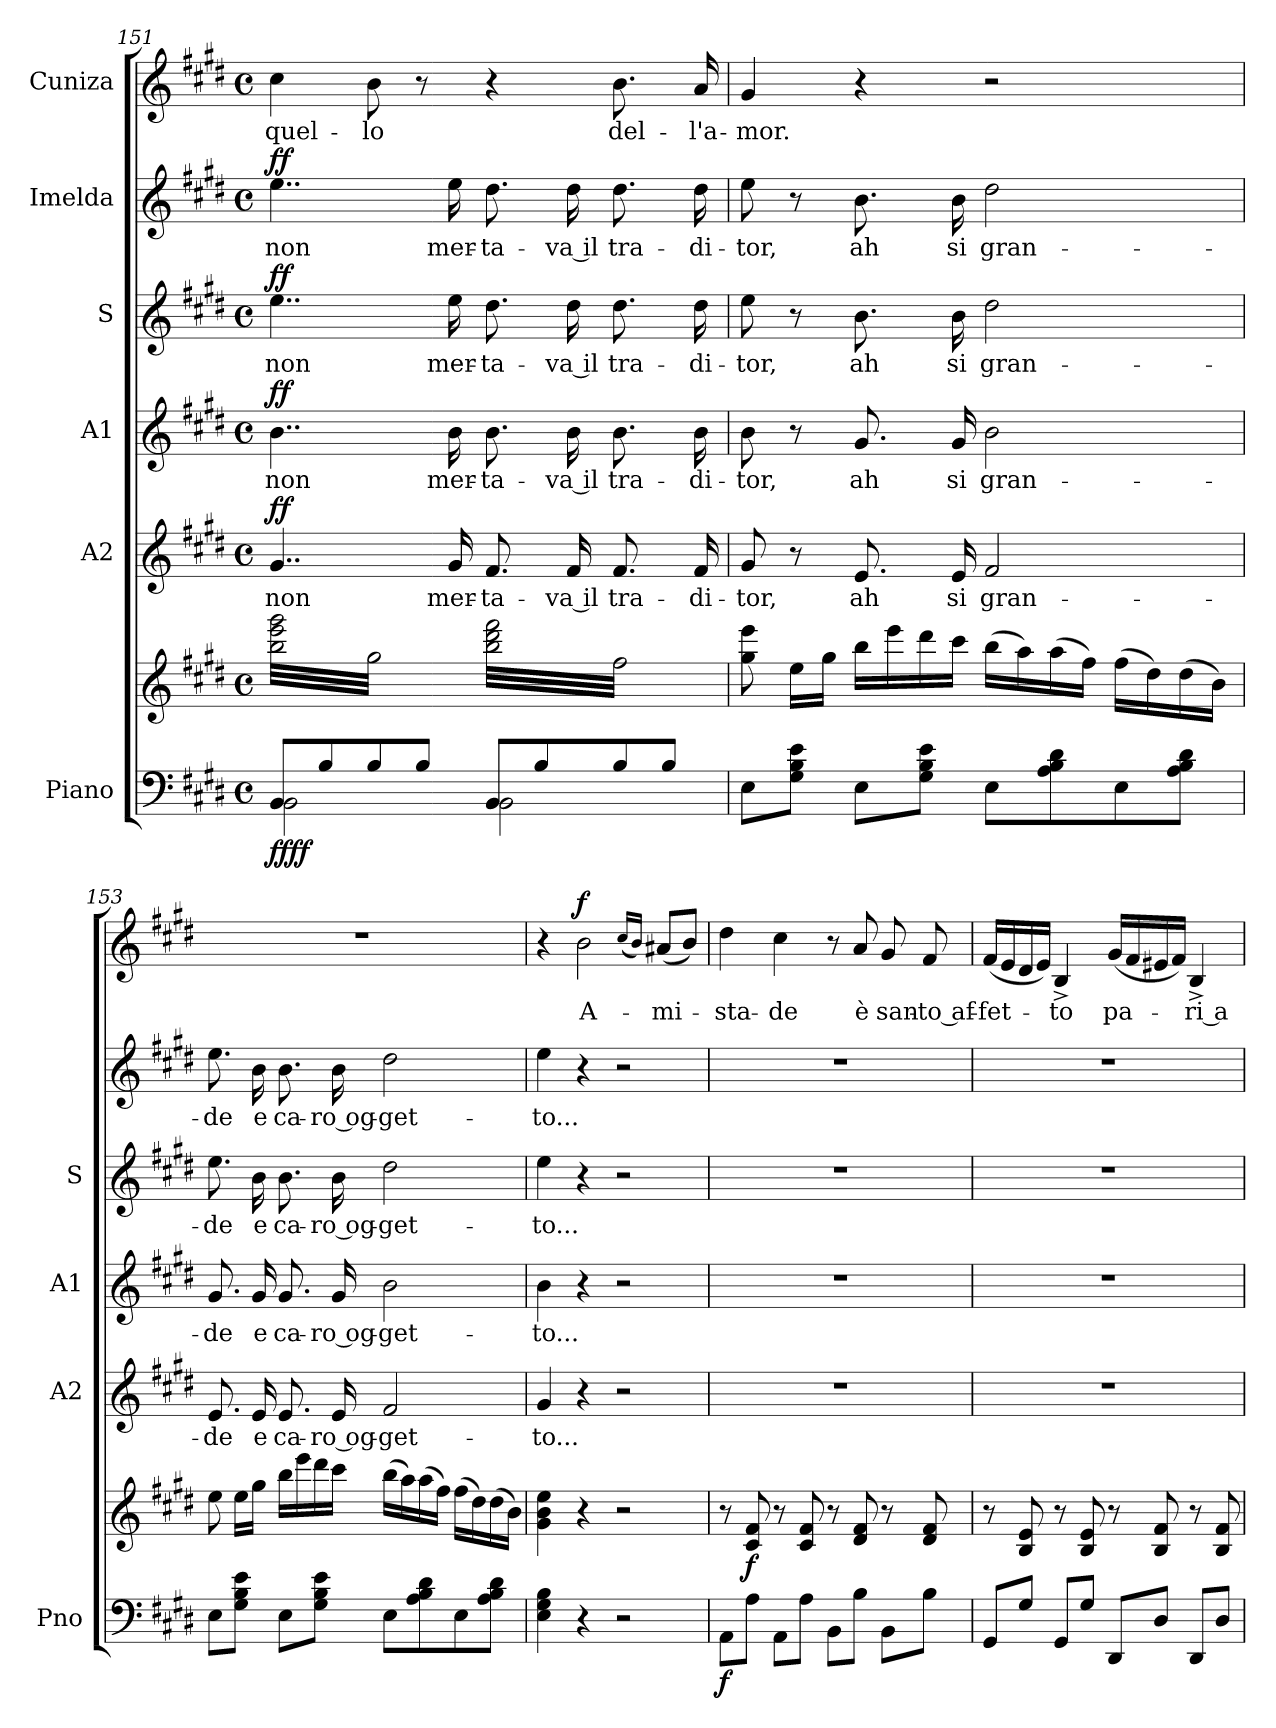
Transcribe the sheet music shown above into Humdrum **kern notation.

**kern	**kern	**dynam	**kern	**text	**dynam	**kern	**text	**dynam	**kern	**text	**dynam	**kern	**text	**dynam	**kern	**text	**dynam
*part6	*part6	*part6	*part5	*part5	*part5	*part4	*part4	*part4	*part3	*part3	*part3	*part2	*part2	*part2	*part1	*part1	*part1
*staff7	*staff6	*staff6/7	*staff5	*staff5	*staff5	*staff4	*staff4	*staff4	*staff3	*staff3	*staff3	*staff2	*staff2	*staff2	*staff1	*staff1	*staff1
*I"Piano	*	*	*I"A2	*	*	*I"A1	*	*	*I"S	*	*	*I"Imelda	*	*	*I"Cuniza	*	*
*I'Pno	*	*	*I'A2	*	*	*I'A1	*	*	*I'S	*	*	*	*	*	*	*	*
*clefF4	*clefG2	*	*clefG2	*	*	*clefG2	*	*	*clefG2	*	*	*clefG2	*	*	*clefG2	*	*
*k[f#c#g#d#]	*k[f#c#g#d#]	*	*k[f#c#g#d#]	*	*	*k[f#c#g#d#]	*	*	*k[f#c#g#d#]	*	*	*k[f#c#g#d#]	*	*	*k[f#c#g#d#]	*	*
*M4/4	*M4/4	*	*M4/4	*	*	*M4/4	*	*	*M4/4	*	*	*M4/4	*	*	*M4/4	*	*
*met(c)	*met(c)	*	*met(c)	*	*	*met(c)	*	*	*met(c)	*	*	*met(c)	*	*	*met(c)	*	*
=151	=151	=151	=151	=151	=151	=151	=151	=151	=151	=151	=151	=151	=151	=151	=151	=151	=151
*^	*	*	*	*	*	*	*	*	*	*	*	*	*	*	*	*	*
!	!	!	!LO:DY:b=2	!	!	!	!	!	!	!	!	!	!	!	!	!	!	!
!	!	!	!LO:DY:n=1:b	!	!	!LO:DY:a	!	!	!LO:DY:a	!	!	!LO:DY:a	!	!	!LO:DY:a	!	!	!
*	*	*tremolo	*	*	*	*	*	*	*	*	*	*	*	*	*	*	*	*
8BB/L	2BB\	32bb\ 32eee\ 32ggg#\LLL	ff ff	4..g#/	non	ff	4..b\	non	ff	4..ee\	non	ff	4..ee\	non	ff	4cc#\	quel-	.
.	.	32gg#\	.	.	.	.	.	.	.	.	.	.	.	.	.	.	.	.
.	.	32bb\ 32eee\ 32ggg#\	.	.	.	.	.	.	.	.	.	.	.	.	.	.	.	.
.	.	32gg#\	.	.	.	.	.	.	.	.	.	.	.	.	.	.	.	.
8B/	.	32bb\ 32eee\ 32ggg#\	.	.	.	.	.	.	.	.	.	.	.	.	.	.	.	.
.	.	32gg#\	.	.	.	.	.	.	.	.	.	.	.	.	.	.	.	.
.	.	32bb\ 32eee\ 32ggg#\	.	.	.	.	.	.	.	.	.	.	.	.	.	.	.	.
.	.	32gg#\	.	.	.	.	.	.	.	.	.	.	.	.	.	.	.	.
8B/	.	32bb\ 32eee\ 32ggg#\	.	.	.	.	.	.	.	.	.	.	.	.	.	8b\	-lo	.
.	.	32gg#\	.	.	.	.	.	.	.	.	.	.	.	.	.	.	.	.
.	.	32bb\ 32eee\ 32ggg#\	.	.	.	.	.	.	.	.	.	.	.	.	.	.	.	.
.	.	32gg#\	.	.	.	.	.	.	.	.	.	.	.	.	.	.	.	.
8B/J	.	32bb\ 32eee\ 32ggg#\	.	.	.	.	.	.	.	.	.	.	.	.	.	8r	.	.
.	.	32gg#\	.	.	.	.	.	.	.	.	.	.	.	.	.	.	.	.
.	.	32bb\ 32eee\ 32ggg#\	.	16g#/	mer-	.	16b\	mer-	.	16ee\	mer-	.	16ee\	mer-	.	.	.	.
.	.	32gg#\JJJ	.	.	.	.	.	.	.	.	.	.	.	.	.	.	.	.
8BB/L	2BB\	32bb\ 32ddd#\ 32fff#\LLL	.	8.f#/	-ta-	.	8.b\	-ta-	.	8.dd#\	-ta-	.	8.dd#\	-ta-	.	4r	.	.
.	.	32ff#\	.	.	.	.	.	.	.	.	.	.	.	.	.	.	.	.
.	.	32bb\ 32ddd#\ 32fff#\	.	.	.	.	.	.	.	.	.	.	.	.	.	.	.	.
.	.	32ff#\	.	.	.	.	.	.	.	.	.	.	.	.	.	.	.	.
8B/	.	32bb\ 32ddd#\ 32fff#\	.	.	.	.	.	.	.	.	.	.	.	.	.	.	.	.
.	.	32ff#\	.	.	.	.	.	.	.	.	.	.	.	.	.	.	.	.
.	.	32bb\ 32ddd#\ 32fff#\	.	16f#/	-va il	.	16b\	-va il	.	16dd#\	-va il	.	16dd#\	-va il	.	.	.	.
.	.	32ff#\	.	.	.	.	.	.	.	.	.	.	.	.	.	.	.	.
8B/	.	32bb\ 32ddd#\ 32fff#\	.	8.f#/	tra-	.	8.b\	tra-	.	8.dd#\	tra-	.	8.dd#\	tra-	.	8.b\	del-	.
.	.	32ff#\	.	.	.	.	.	.	.	.	.	.	.	.	.	.	.	.
.	.	32bb\ 32ddd#\ 32fff#\	.	.	.	.	.	.	.	.	.	.	.	.	.	.	.	.
.	.	32ff#\	.	.	.	.	.	.	.	.	.	.	.	.	.	.	.	.
8B/J	.	32bb\ 32ddd#\ 32fff#\	.	.	.	.	.	.	.	.	.	.	.	.	.	.	.	.
.	.	32ff#\	.	.	.	.	.	.	.	.	.	.	.	.	.	.	.	.
.	.	32bb\ 32ddd#\ 32fff#\	.	16f#/	-di-	.	16b\	-di-	.	16dd#\	-di-	.	16dd#\	-di-	.	16a/	-l'a-	.
.	.	32ff#\JJJ	.	.	.	.	.	.	.	.	.	.	.	.	.	.	.	.
*	*	*Xtremolo	*	*	*	*	*	*	*	*	*	*	*	*	*	*	*	*
*v	*v	*	*	*	*	*	*	*	*	*	*	*	*	*	*	*	*	*
=152	=152	=152	=152	=152	=152	=152	=152	=152	=152	=152	=152	=152	=152	=152	=152	=152	=152
8E\L	8gg#\ 8eee\	.	8g#/	-tor,	.	8b\	-tor,	.	8ee\	-tor,	.	8ee\	-tor,	.	4g#/	-mor.	.
.	.	.	.	.	.	.	.	.	.	.	.	.	.	.	.	.	.
.	.	.	.	.	.	.	.	.	.	.	.	.	.	.	.	.	.
.	.	.	.	.	.	.	.	.	.	.	.	.	.	.	.	.	.
8G#\ 8B\ 8e\J	16ee\LL	.	8r	.	.	8r	.	.	8r	.	.	8r	.	.	.	.	.
.	.	.	.	.	.	.	.	.	.	.	.	.	.	.	.	.	.
.	16gg#\JJ	.	.	.	.	.	.	.	.	.	.	.	.	.	.	.	.
.	.	.	.	.	.	.	.	.	.	.	.	.	.	.	.	.	.
8E\L	16bb\LL	.	8.e/	ah	.	8.g#/	ah	.	8.b\	ah	.	8.b\	ah	.	4r	.	.
.	16eee\	.	.	.	.	.	.	.	.	.	.	.	.	.	.	.	.
8G#\ 8B\ 8e\J	16ddd#\	.	.	.	.	.	.	.	.	.	.	.	.	.	.	.	.
.	16ccc#\JJ	.	16e/	si	.	16g#/	si	.	16b\	si	.	16b\	si	.	.	.	.
8E\L	(16bb\LL	.	2f#/	gran-	.	2b\	gran-	.	2dd#\	gran-	.	2dd#\	gran-	.	2r	.	.
.	16aa\)	.	.	.	.	.	.	.	.	.	.	.	.	.	.	.	.
8A\ 8B\ 8d#\	(16aa\	.	.	.	.	.	.	.	.	.	.	.	.	.	.	.	.
.	16ff#\JJ)	.	.	.	.	.	.	.	.	.	.	.	.	.	.	.	.
8E\	(16ff#\LL	.	.	.	.	.	.	.	.	.	.	.	.	.	.	.	.
.	16dd#\)	.	.	.	.	.	.	.	.	.	.	.	.	.	.	.	.
8A\ 8B\ 8d#\J	(16dd#\	.	.	.	.	.	.	.	.	.	.	.	.	.	.	.	.
.	16b\JJ)	.	.	.	.	.	.	.	.	.	.	.	.	.	.	.	.
!!LO:PB:g=z
=153	=153	=153	=153	=153	=153	=153	=153	=153	=153	=153	=153	=153	=153	=153	=153	=153	=153
8E\L	8ee\	.	8.e/	-de	.	8.g#/	-de	.	8.ee\	-de	.	8.ee\	-de	.	1r	.	.
8G#\ 8B\ 8e\J	16ee\LL	.	.	.	.	.	.	.	.	.	.	.	.	.	.	.	.
.	16gg#\JJ	.	16e/	e	.	16g#/	e	.	16b\	e	.	16b\	e	.	.	.	.
8E\L	16bb\LL	.	8.e/	ca-	.	8.g#/	ca-	.	8.b\	ca-	.	8.b\	ca-	.	.	.	.
.	16eee\	.	.	.	.	.	.	.	.	.	.	.	.	.	.	.	.
8G#\ 8B\ 8e\J	16ddd#\	.	.	.	.	.	.	.	.	.	.	.	.	.	.	.	.
.	16ccc#\JJ	.	16e/	-ro og-	.	16g#/	-ro og-	.	16b\	-ro og-	.	16b\	-ro og-	.	.	.	.
8E\L	(16bb\LL	.	2f#/	-get-	.	2b\	-get-	.	2dd#\	-get-	.	2dd#\	-get-	.	.	.	.
.	16aa\)	.	.	.	.	.	.	.	.	.	.	.	.	.	.	.	.
8A\ 8B\ 8d#\	(16aa\	.	.	.	.	.	.	.	.	.	.	.	.	.	.	.	.
.	16ff#\JJ)	.	.	.	.	.	.	.	.	.	.	.	.	.	.	.	.
8E\	(16ff#\LL	.	.	.	.	.	.	.	.	.	.	.	.	.	.	.	.
.	16dd#\)	.	.	.	.	.	.	.	.	.	.	.	.	.	.	.	.
8A\ 8B\ 8d#\J	(16dd#\	.	.	.	.	.	.	.	.	.	.	.	.	.	.	.	.
.	16b\JJ)	.	.	.	.	.	.	.	.	.	.	.	.	.	.	.	.
=154	=154	=154	=154	=154	=154	=154	=154	=154	=154	=154	=154	=154	=154	=154	=154	=154	=154
4E\ 4G#\ 4B\	4g#\ 4b\ 4ee\	.	4g#/	-to...	.	4b\	-to...	.	4ee\	-to...	.	4ee\	-to...	.	4r	.	.
!	!	!	!	!	!	!	!	!	!	!	!	!	!	!	!	!	!LO:DY:a
4r	4r	.	4r	.	.	4r	.	.	4r	.	.	4r	.	.	2b\	A-	f
2r	2r	.	2r	.	.	2r	.	.	2r	.	.	2r	.	.	.	.	.
.	.	.	.	.	.	.	.	.	.	.	.	.	.	.	(16qcc#/LL	.	.
.	.	.	.	.	.	.	.	.	.	.	.	.	.	.	16qb/JJ)	.	.
.	.	.	.	.	.	.	.	.	.	.	.	.	.	.	(8a#X/L	-mi-	.
.	.	.	.	.	.	.	.	.	.	.	.	.	.	.	8b/J)	.	.
=155	=155	=155	=155	=155	=155	=155	=155	=155	=155	=155	=155	=155	=155	=155	=155	=155	=155
!	!	!LO:DY:b=2	!	!	!	!	!	!	!	!	!	!	!	!	!	!	!
8AA\L	8r	f	1r	.	.	1r	.	.	1r	.	.	1r	.	.	4dd#\	-sta-	.
!	!	!LO:DY:b	!	!	!	!	!	!	!	!	!	!	!	!	!	!	!
8A\J	8c#/ 8f#/	f	.	.	.	.	.	.	.	.	.	.	.	.	.	.	.
8AA\L	8r	.	.	.	.	.	.	.	.	.	.	.	.	.	4cc#\	-de	.
8A\J	8c#/ 8f#/	.	.	.	.	.	.	.	.	.	.	.	.	.	.	.	.
8BB\L	8r	.	.	.	.	.	.	.	.	.	.	.	.	.	8r	.	.
8B\J	8d#/ 8f#/	.	.	.	.	.	.	.	.	.	.	.	.	.	8a/	è	.
8BB\L	8r	.	.	.	.	.	.	.	.	.	.	.	.	.	8g#/	san-	.
8B\J	8d#/ 8f#/	.	.	.	.	.	.	.	.	.	.	.	.	.	8f#/	-to af-	.
!!LO:LB:g=z
=156	=156	=156	=156	=156	=156	=156	=156	=156	=156	=156	=156	=156	=156	=156	=156	=156	=156
8GG#/L	8r	.	1r	.	.	1r	.	.	1r	.	.	1r	.	.	(16f#/LL	-fet-	.
.	.	.	.	.	.	.	.	.	.	.	.	.	.	.	16e/	.	.
8G#/J	8B/ 8e/	.	.	.	.	.	.	.	.	.	.	.	.	.	16d#/	.	.
.	.	.	.	.	.	.	.	.	.	.	.	.	.	.	16e/JJ)	.	.
8GG#/L	8r	.	.	.	.	.	.	.	.	.	.	.	.	.	4B^/	-to	.
8G#/J	8B/ 8e/	.	.	.	.	.	.	.	.	.	.	.	.	.	.	.	.
8DD#/L	8r	.	.	.	.	.	.	.	.	.	.	.	.	.	(16g#/LL	pa-	.
.	.	.	.	.	.	.	.	.	.	.	.	.	.	.	16f#/	.	.
8D#/J	8B/ 8f#/	.	.	.	.	.	.	.	.	.	.	.	.	.	16e#X/	.	.
.	.	.	.	.	.	.	.	.	.	.	.	.	.	.	16f#/JJ)	.	.
8DD#/L	8r	.	.	.	.	.	.	.	.	.	.	.	.	.	4B^/	-ri a	.
8D#/J	8B/ 8f#/	.	.	.	.	.	.	.	.	.	.	.	.	.	.	.	.
=	=	=	=	=	=	=	=	=	=	=	=	=	=	=	=	=	=
*-	*-	*-	*-	*-	*-	*-	*-	*-	*-	*-	*-	*-	*-	*-	*-	*-	*-
